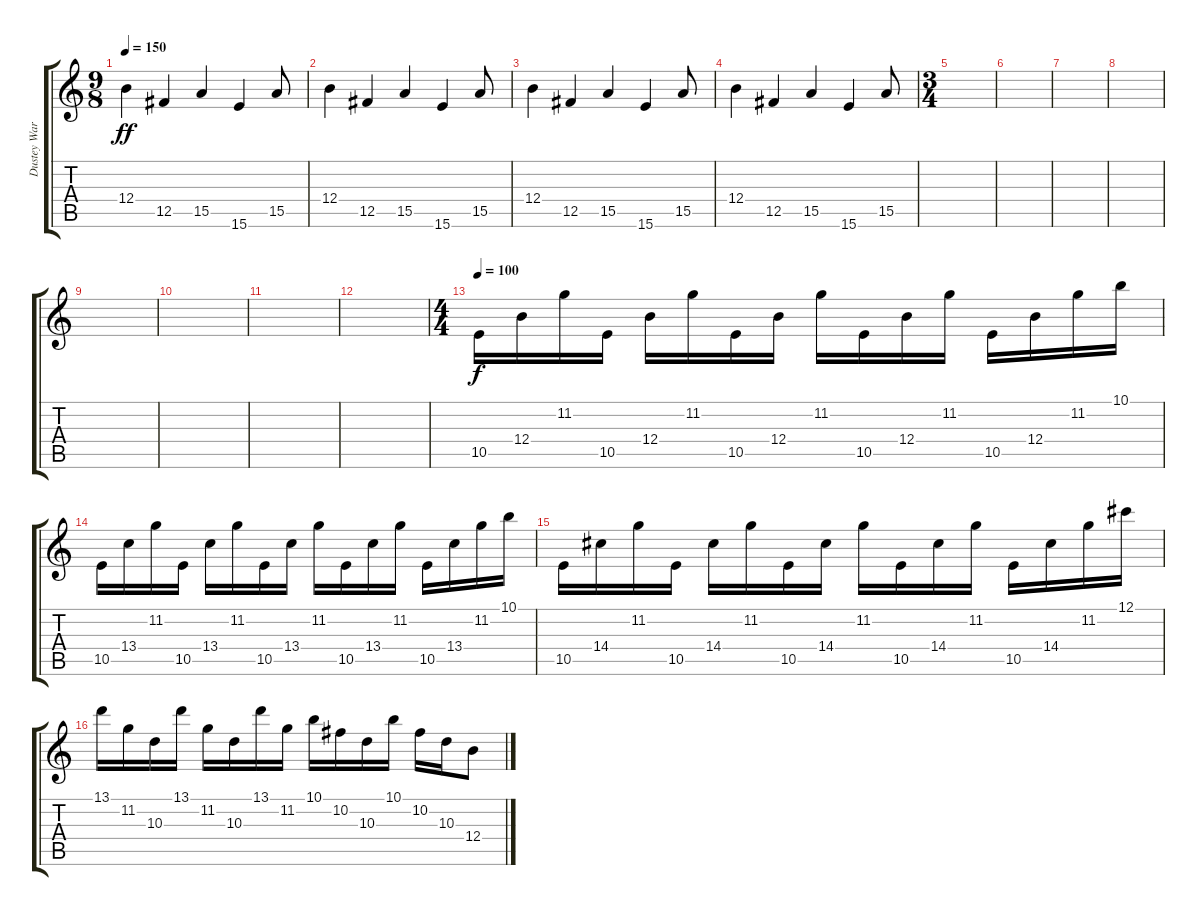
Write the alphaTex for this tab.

\track ("Dustey Warring" "Dustey War") {instrument distortionguitar}
\staff {score tabs}
\tuning (Db4 Ab3 E3 B2 Gb2 Db2) {hide}
\ts (9 8)
\tempo 150
\clef g2
\ks c
12.4.4{dy ff} 12.5.4 15.5.4 15.6.4 15.5.8 |
12.4.4 12.5.4 15.5.4 15.6.4 15.5.8 |
12.4.4 12.5.4 15.5.4 15.6.4 15.5.8 |
12.4.4 12.5.4 15.5.4 15.6.4 15.5.8 |
\ts (3 4)
|
|
|
|
|
|
|
|
\ts (4 4)
\tempo 100
10.5.16{dy f} 12.4.16 11.2.16 10.5.16 12.4.16 11.2.16 10.5.16 12.4.16 11.2.16 10.5.16 12.4.16 11.2.16 10.5.16 12.4.16 11.2.16 10.1.16 |
10.5.16 13.4.16 11.2.16 10.5.16 13.4.16 11.2.16 10.5.16 13.4.16 11.2.16 10.5.16 13.4.16 11.2.16 10.5.16 13.4.16 11.2.16 10.1.16 |
10.5.16 14.4.16 11.2.16 10.5.16 14.4.16 11.2.16 10.5.16 14.4.16 11.2.16 10.5.16 14.4.16 11.2.16 10.5.16 14.4.16 11.2.16 12.1.16 |
13.1.16 11.2.16 10.3.16 13.1.16 11.2.16 10.3.16 13.1.16 11.2.16 10.1.16 10.2.16 10.3.16 10.1.16 10.2.16 10.3.16 12.4.8
